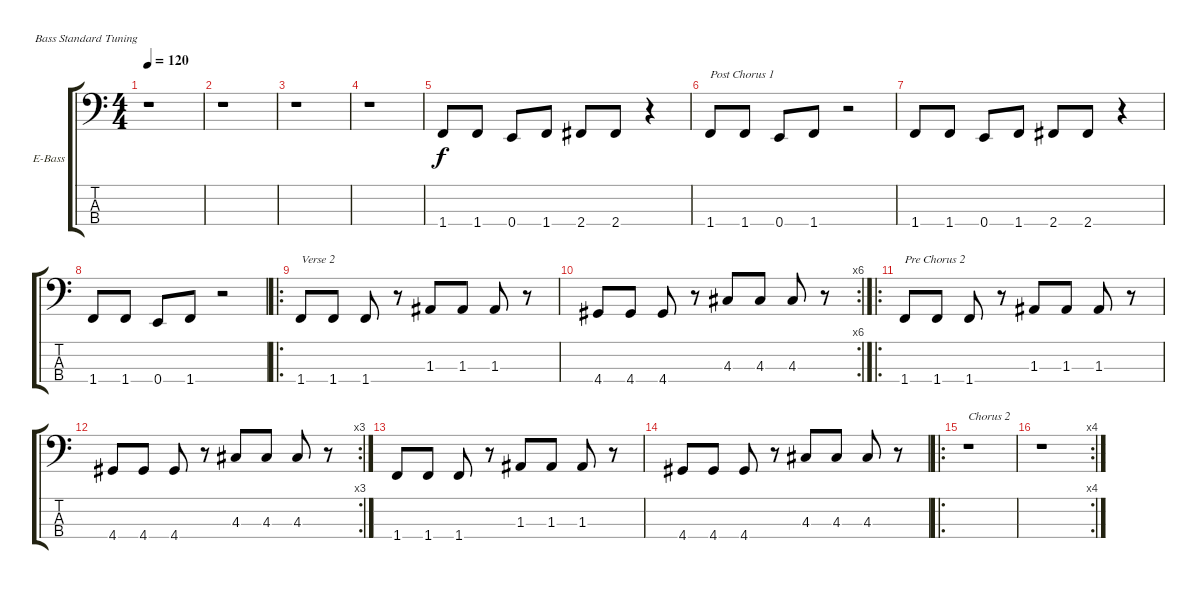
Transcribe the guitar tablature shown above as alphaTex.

\bracketExtendMode groupsimilarinstruments
\firstSystemTrackNameOrientation horizontal
\otherSystemsTrackNameOrientation horizontal
\track ("Bass" "E-Bass") {instrument electricbassfinger}
\staff {score tabs}
\tuning (G2 D2 A1 E1)
\ts (4 4)
\tempo 120
\clef f4
\ks c
r.1{dy f} |
r.1 |
r.1 |
r.1 |
1.4.8 1.4.8 0.4.8 1.4.8 2.4.8 2.4.8 r.4 |
1.4.8{txt "Post Chorus 1"} 1.4.8 0.4.8 1.4.8 r.2 |
1.4.8 1.4.8 0.4.8 1.4.8 2.4.8 2.4.8 r.4 |
1.4.8 1.4.8 0.4.8 1.4.8 r.2 |
\ro
1.4.8{txt "Verse 2"} 1.4.8 1.4.8 r.8 1.3.8 1.3.8 1.3.8 r.8 |
\rc 6
4.4.8 4.4.8 4.4.8 r.8 4.3.8 4.3.8 4.3.8 r.8 |
\ro
1.4.8{txt "Pre Chorus 2"} 1.4.8 1.4.8 r.8 1.3.8 1.3.8 1.3.8 r.8 |
\rc 3
4.4.8 4.4.8 4.4.8 r.8 4.3.8 4.3.8 4.3.8 r.8 |
1.4.8 1.4.8 1.4.8 r.8 1.3.8 1.3.8 1.3.8 r.8 |
4.4.8 4.4.8 4.4.8 r.8 4.3.8 4.3.8 4.3.8 r.8 |
\ro
r.1{txt "Chorus 2"} |
\rc 4
r.1
